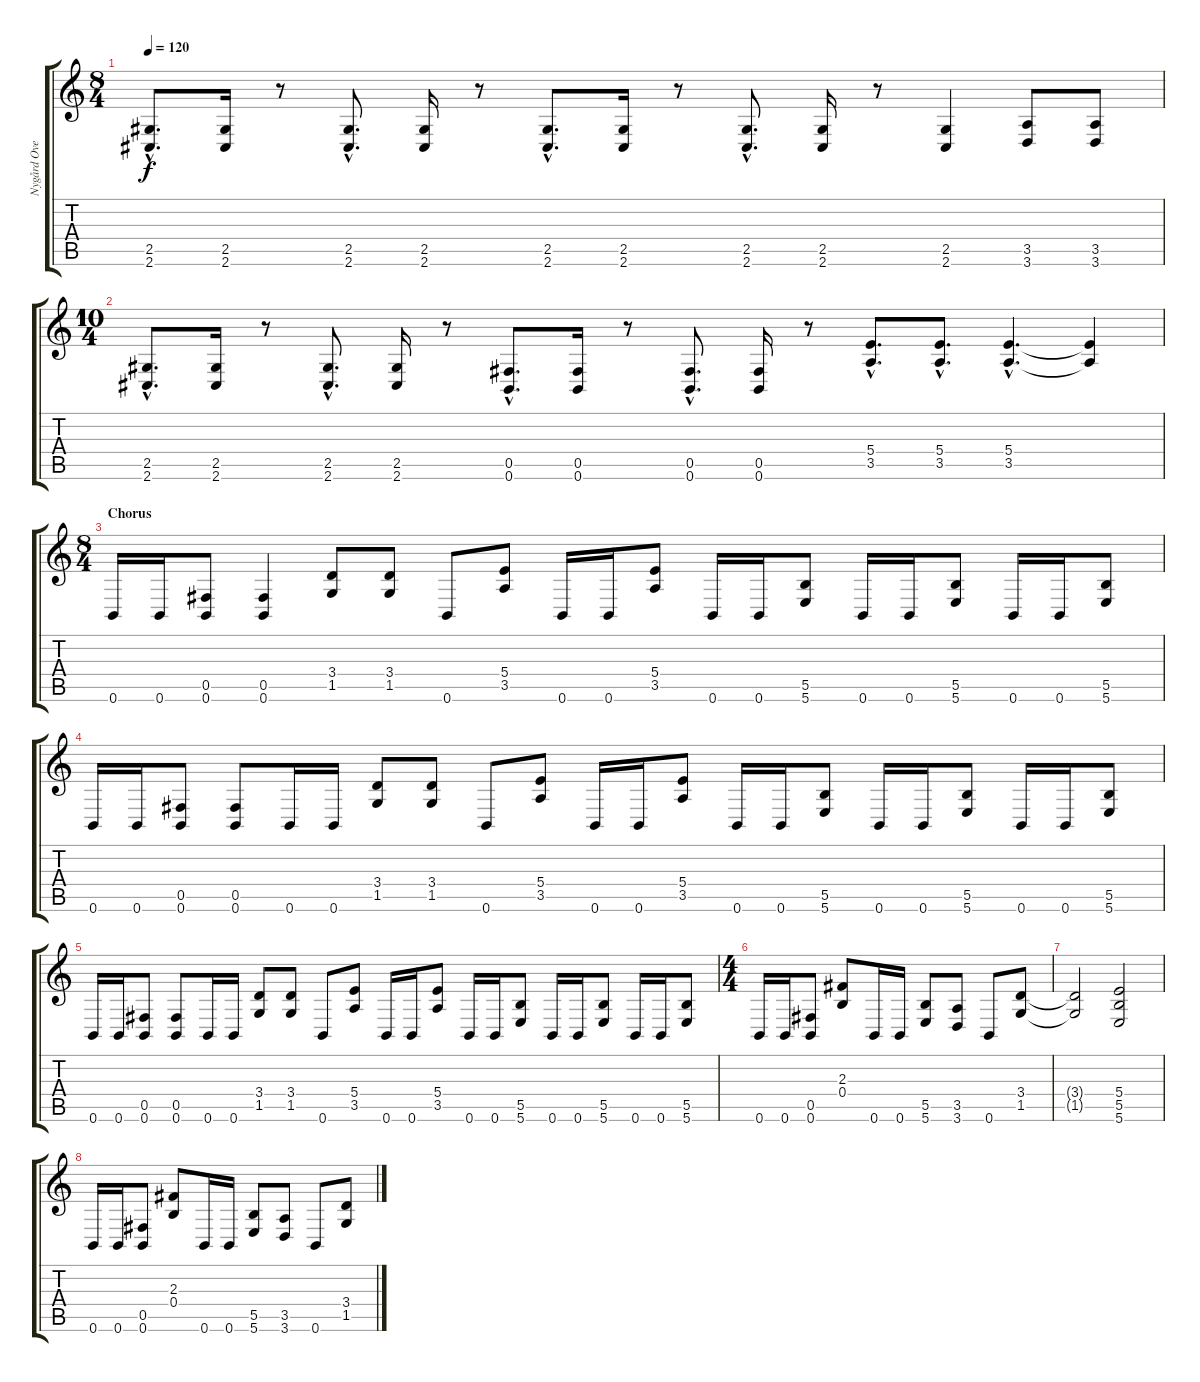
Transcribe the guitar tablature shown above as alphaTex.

\track ("Nygård Overdub" "Nygård Ove") {instrument distortionguitar}
\staff {score tabs}
\tuning (Db4 Ab3 E3 B2 Gb2 B1) {hide}
\ts (8 4)
\tempo 120
\clef g2
\ks c
(2.5{hac} 2.6{hac}).8{d dy f} (2.5 2.6).16 r.8 (2.5{hac} 2.6{hac}).8{d} (2.5 2.6).16 r.8 (2.5{hac} 2.6{hac}).8{d} (2.5 2.6).16 r.8 (2.5{hac} 2.6{hac}).8{d} (2.5 2.6).16 r.8 (2.5 2.6).4 (3.5 3.6).8 (3.5 3.6).8 |
\ts (10 4)
(2.5{hac} 2.6{hac}).8{d} (2.5 2.6).16 r.8 (2.5{hac} 2.6{hac}).8{d} (2.5 2.6).16 r.8 (0.5{hac} 0.6{hac}).8{d} (0.5 0.6).16 r.8 (0.5{hac} 0.6{hac}).8{d} (0.5 0.6).16 r.8 (5.4{hac} 3.5{hac}).8{d} (5.4{hac} 3.5{hac}).8{d} (5.4{hac} 3.5{hac}).4{d} (5.4{t} 3.5{t}).4 |
\ts (8 4)
\section ("" "Chorus")
0.6.16 0.6.16 (0.5 0.6).8 (0.5 0.6).4 (3.4 1.5).8 (3.4 1.5).8 0.6.8 (5.4 3.5).8 0.6.16 0.6.16 (5.4 3.5).8 0.6.16 0.6.16 (5.5 5.6).8 0.6.16 0.6.16 (5.5 5.6).8 0.6.16 0.6.16 (5.5 5.6).8 |
0.6.16 0.6.16 (0.5 0.6).8 (0.5 0.6).8 0.6.16 0.6.16 (3.4 1.5).8 (3.4 1.5).8 0.6.8 (5.4 3.5).8 0.6.16 0.6.16 (5.4 3.5).8 0.6.16 0.6.16 (5.5 5.6).8 0.6.16 0.6.16 (5.5 5.6).8 0.6.16 0.6.16 (5.5 5.6).8 |
0.6.16 0.6.16 (0.5 0.6).8 (0.5 0.6).8 0.6.16 0.6.16 (3.4 1.5).8 (3.4 1.5).8 0.6.8 (5.4 3.5).8 0.6.16 0.6.16 (5.4 3.5).8 0.6.16 0.6.16 (5.5 5.6).8 0.6.16 0.6.16 (5.5 5.6).8 0.6.16 0.6.16 (5.5 5.6).8 |
\ts (4 4)
0.6.16 0.6.16 (0.5 0.6).8 (2.3 0.4).8 0.6.16 0.6.16 (5.5 5.6).8 (3.5 3.6).8 0.6.8 (3.4 1.5).8 |
(3.4{t} 1.5{t}).2 (5.4 5.5 5.6).2 |
0.6.16 0.6.16 (0.5 0.6).8 (2.3 0.4).8 0.6.16 0.6.16 (5.5 5.6).8 (3.5 3.6).8 0.6.8 (3.4 1.5).8
